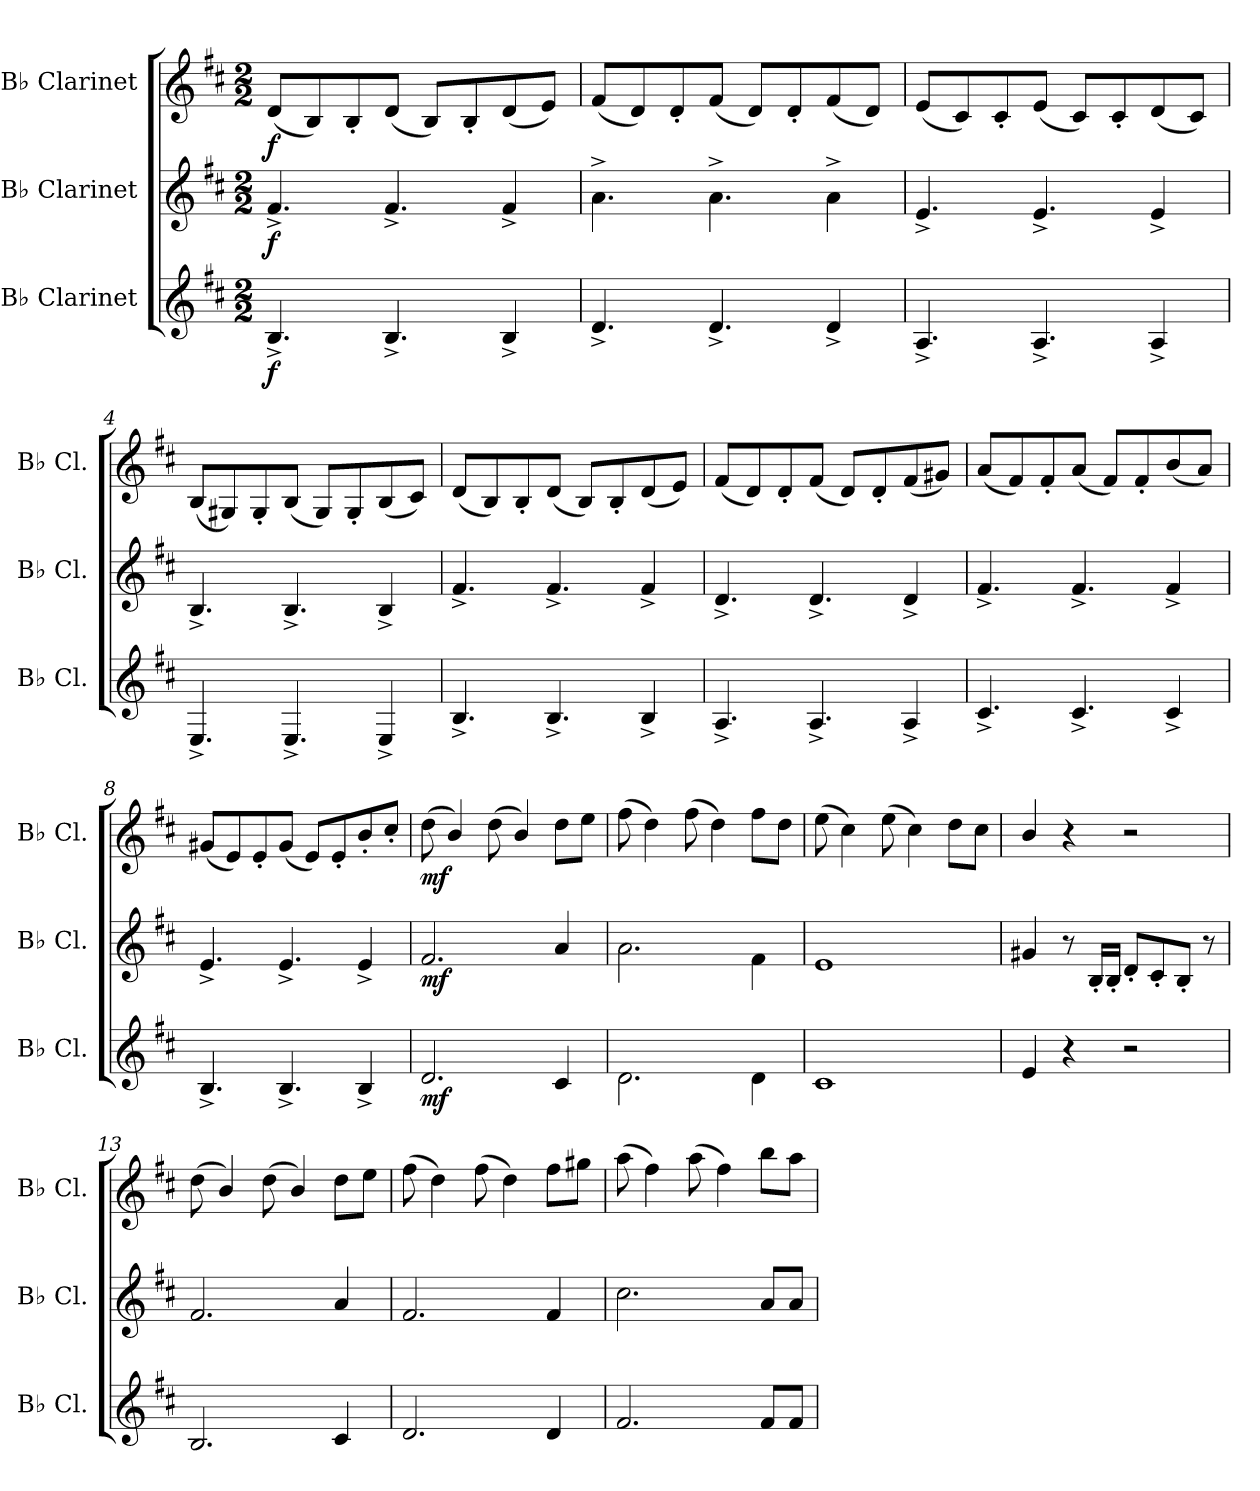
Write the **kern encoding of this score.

**kern	**dynam	**kern	**dynam	**kern	**dynam
*part3	*part3	*part2	*part2	*part1	*part1
*staff3	*staff3	*staff2	*staff2	*staff1	*staff1
*I"B♭ Clarinet	*	*I"B♭ Clarinet	*	*I"B♭ Clarinet	*
*I'B♭ Cl.	*	*I'B♭ Cl.	*	*I'B♭ Cl.	*
*clefG2	*	*clefG2	*	*clefG2	*
*ITrd1c2	*	*ITrd1c2	*	*ITrd1c2	*
*k[]	*	*k[]	*	*k[]	*
*M2/2	*	*M2/2	*	*M2/2	*
=1	=1	=1	=1	=1	=1
!	!LO:DY:b	!	!LO:DY:b	!	!LO:DY:b
4.A^/	f	4.e^/	f	(<8c/L	f
.	.	.	.	8A/)	.
.	.	.	.	8A'/	.
4.A^/	.	4.e^/	.	(<8c/J	.
.	.	.	.	8A/L)	.
.	.	.	.	8A'/	.
4A^/	.	4e^/	.	(<8c/	.
.	.	.	.	8d/J)	.
=2	=2	=2	=2	=2	=2
4.c^/	.	4.g^\	.	(<8e/L	.
.	.	.	.	8c/)	.
.	.	.	.	8c'/	.
4.c^/	.	4.g^\	.	(<8e/J	.
.	.	.	.	8c/L)	.
.	.	.	.	8c'/	.
4c^/	.	4g^\	.	(<8e/	.
.	.	.	.	8c/J)	.
=3	=3	=3	=3	=3	=3
4.G^/	.	4.d^/	.	(<8d/L	.
.	.	.	.	8B/)	.
.	.	.	.	8B'/	.
4.G^/	.	4.d^/	.	(<8d/J	.
.	.	.	.	8B/L)	.
.	.	.	.	8B'/	.
4G^/	.	4d^/	.	(<8c/	.
.	.	.	.	8B/J)	.
=4	=4	=4	=4	=4	=4
4.D^/	.	4.A^/	.	(<8A/L	.
.	.	.	.	8F#X/)	.
.	.	.	.	8F#'/	.
4.D^/	.	4.A^/	.	(<8A/J	.
.	.	.	.	8F#/L)	.
.	.	.	.	8F#'/	.
4D^/	.	4A^/	.	(<8A/	.
.	.	.	.	8B/J)	.
!!LO:LB:g=z
=5	=5	=5	=5	=5	=5
4.A^/	.	4.e^/	.	(<8c/L	.
.	.	.	.	8A/)	.
.	.	.	.	8A'/	.
4.A^/	.	4.e^/	.	(<8c/J	.
.	.	.	.	8A/L)	.
.	.	.	.	8A'/	.
4A^/	.	4e^/	.	(<8c/	.
.	.	.	.	8d/J)	.
=6	=6	=6	=6	=6	=6
4.G^/	.	4.c^/	.	(<8e/L	.
.	.	.	.	8c/)	.
.	.	.	.	8c'/	.
4.G^/	.	4.c^/	.	(<8e/J	.
.	.	.	.	8c/L)	.
.	.	.	.	8c'/	.
4G^/	.	4c^/	.	(<8e/	.
.	.	.	.	8f#X/J)	.
=7	=7	=7	=7	=7	=7
4.B^/	.	4.e^/	.	(<8g/L	.
.	.	.	.	8e/)	.
.	.	.	.	8e'/	.
4.B^/	.	4.e^/	.	(<8g/J	.
.	.	.	.	8e/L)	.
.	.	.	.	8e'/	.
4B^/	.	4e^/	.	(<8a/	.
.	.	.	.	8g/J)	.
=8	=8	=8	=8	=8	=8
4.A^/	.	4.d^/	.	(<8f#X/L	.
.	.	.	.	8d/)	.
.	.	.	.	8d'/	.
4.A^/	.	4.d^/	.	(<8f#/J	.
.	.	.	.	8d/L)	.
.	.	.	.	8d'/	.
4A^/	.	4d^/	.	8a'/	.
.	.	.	.	8b'/J	.
=9	=9	=9	=9	=9	=9
!	!LO:DY:b	!	!LO:DY:b	!	!LO:DY:b
2.c/	mf	2.e/	mf	(>8cc\	mf
.	.	.	.	4a/)	.
.	.	.	.	(>8cc\	.
.	.	.	.	4a/)	.
4B/	.	4g/	.	8cc\L	.
.	.	.	.	8dd\J	.
!!LO:LB:g=z
=10	=10	=10	=10	=10	=10
2.c\	.	2.g\	.	(>8ee\	.
.	.	.	.	4cc\)	.
.	.	.	.	(>8ee\	.
.	.	.	.	4cc\)	.
4c\	.	4e\	.	8ee\L	.
.	.	.	.	8cc\J	.
=11	=11	=11	=11	=11	=11
1B	.	1d	.	(>8dd\	.
.	.	.	.	4b\)	.
.	.	.	.	(>8dd\	.
.	.	.	.	4b\)	.
.	.	.	.	8cc\L	.
.	.	.	.	8b\J	.
=12	=12	=12	=12	=12	=12
4d/	.	4f#X/	.	4a/	.
4r	.	8r	.	4r	.
.	.	16A'/LL	.	.	.
.	.	16A'/JJ	.	.	.
2r	.	8c'/L	.	2r	.
.	.	8B'/	.	.	.
.	.	8A'/J	.	.	.
.	.	8r	.	.	.
=13	=13	=13	=13	=13	=13
2.A/	.	2.e/	.	(>8cc\	.
.	.	.	.	4a/)	.
.	.	.	.	(>8cc\	.
.	.	.	.	4a/)	.
4B/	.	4g/	.	8cc\L	.
.	.	.	.	8dd\J	.
=14	=14	=14	=14	=14	=14
2.c/	.	2.e/	.	(>8ee\	.
.	.	.	.	4cc\)	.
.	.	.	.	(>8ee\	.
.	.	.	.	4cc\)	.
4c/	.	4e/	.	8ee\L	.
.	.	.	.	8ff#X\J	.
=15	=15	=15	=15	=15	=15
2.e/	.	2.b\	.	(>8gg\	.
.	.	.	.	4ee\)	.
.	.	.	.	(>8gg\	.
.	.	.	.	4ee\)	.
8e/L	.	8g/L	.	8aa\L	.
8e/J	.	8g/J	.	8gg\J	.
=	=	=	=	=	=
*-	*-	*-	*-	*-	*-
